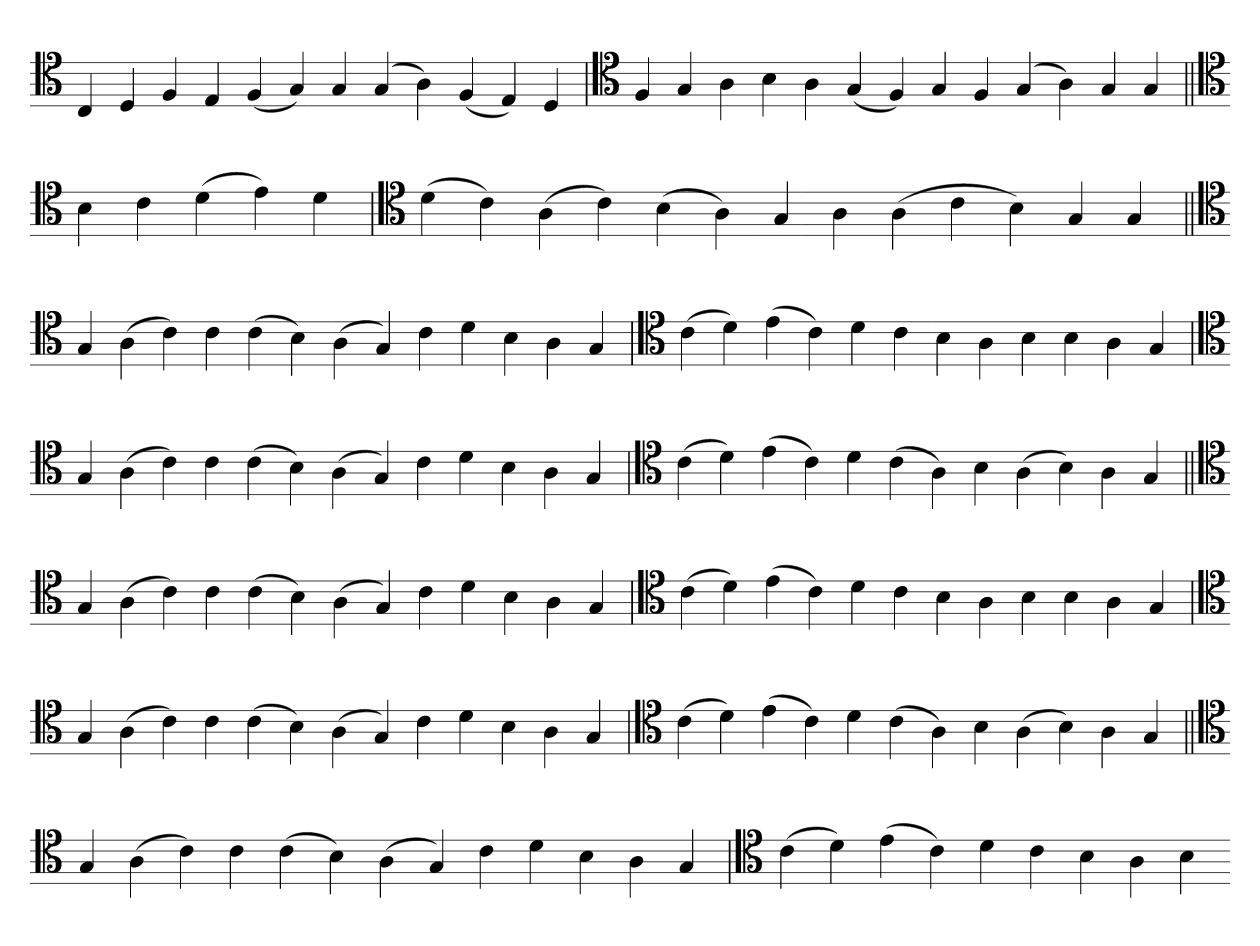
**kern
*part1
*staff1
*clefC4
=
4C
4D
4F
4E
(4F
4G)
4G
(4G
4A)
(4F
4E)
4D
='
*clefC4
4F
4G
4A
4B
4A
(4G
4F)
4G
4F
(4G
4A)
4G
4G
=||
*clefC4
4B
4c
(4d
4e)
4d
=`
*clefC4
(4d
4c)
(4A
4c)
(4B
4A)
4G
4A
(4A
4c
4B)
4G
4G
=||
*clefC4
4G
(4A
4c)
4c
(4c
4B)
(4A
4G)
4c
4d
4B
4A
4G
=`
*clefC4
(4c
4d)
(4e
4c)
4d
4c
4B
4A
4B
4B
4A
4G
='
*clefC4
4G
(4A
4c)
4c
(4c
4B)
(4A
4G)
4c
4d
4B
4A
4G
=`
*clefC4
(4c
4d)
(4e
4c)
4d
(4c
4A)
4B
(4A
4B)
4A
4G
=||
*clefC4
4G
(4A
4c)
4c
(4c
4B)
(4A
4G)
4c
4d
4B
4A
4G
=`
*clefC4
(4c
4d)
(4e
4c)
4d
4c
4B
4A
4B
4B
4A
4G
='
*clefC4
4G
(4A
4c)
4c
(4c
4B)
(4A
4G)
4c
4d
4B
4A
4G
=`
*clefC4
(4c
4d)
(4e
4c)
4d
(4c
4A)
4B
(4A
4B)
4A
4G
=||
*clefC4
4G
(4A
4c)
4c
(4c
4B)
(4A
4G)
4c
4d
4B
4A
4G
=`
*clefC4
(4c
4d)
(4e
4c)
4d
4c
4B
4A
4B
=-
*-
